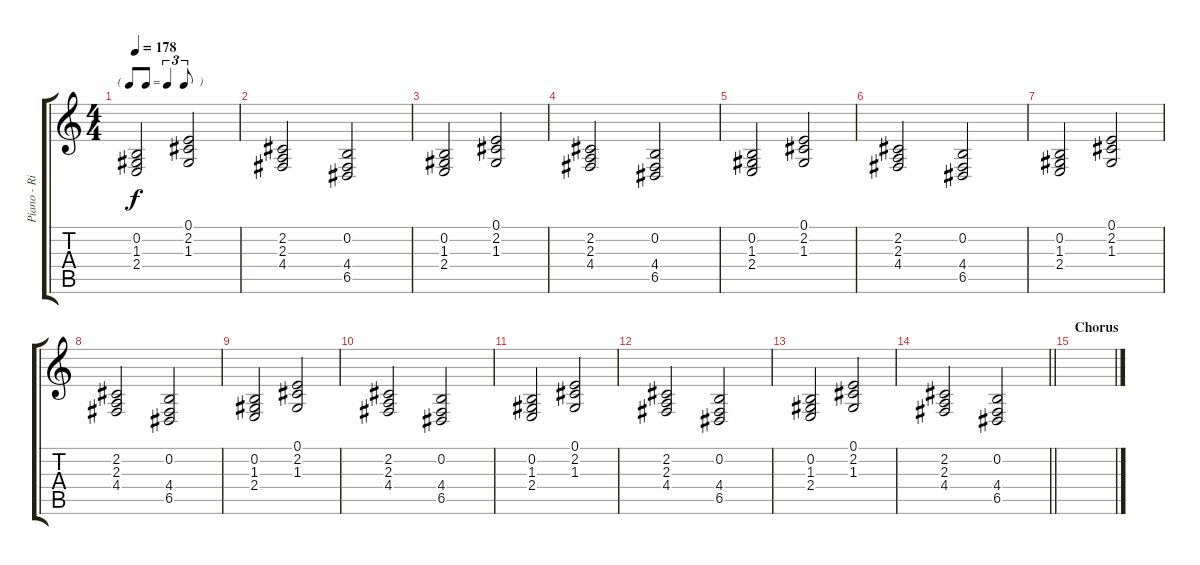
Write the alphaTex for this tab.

\track ("Piano - Right Hand" "Piano - Ri") {instrument acousticgrandpiano}
\staff {score tabs}
\tuning (E4 B3 G3 D3 A2 E2) {hide}
\ts (4 4)
\tf triplet8th
\tempo 178
\clef g2
\ks c
(0.2 1.3 2.4).2{dy f} (0.1 2.2 1.3).2 |
(2.2 2.3 4.4).2 (0.2 4.4 6.5).2 |
(0.2 1.3 2.4).2 (0.1 2.2 1.3).2 |
(2.2 2.3 4.4).2 (0.2 4.4 6.5).2 |
(0.2 1.3 2.4).2 (0.1 2.2 1.3).2 |
(2.2 2.3 4.4).2 (0.2 4.4 6.5).2 |
(0.2 1.3 2.4).2 (0.1 2.2 1.3).2 |
(2.2 2.3 4.4).2 (0.2 4.4 6.5).2 |
(0.2 1.3 2.4).2 (0.1 2.2 1.3).2 |
(2.2 2.3 4.4).2 (0.2 4.4 6.5).2 |
(0.2 1.3 2.4).2 (0.1 2.2 1.3).2 |
(2.2 2.3 4.4).2 (0.2 4.4 6.5).2 |
(0.2 1.3 2.4).2 (0.1 2.2 1.3).2 |
\barLineRight lightlight
(2.2 2.3 4.4).2 (0.2 4.4 6.5).2 |
\section ("" "Chorus")
